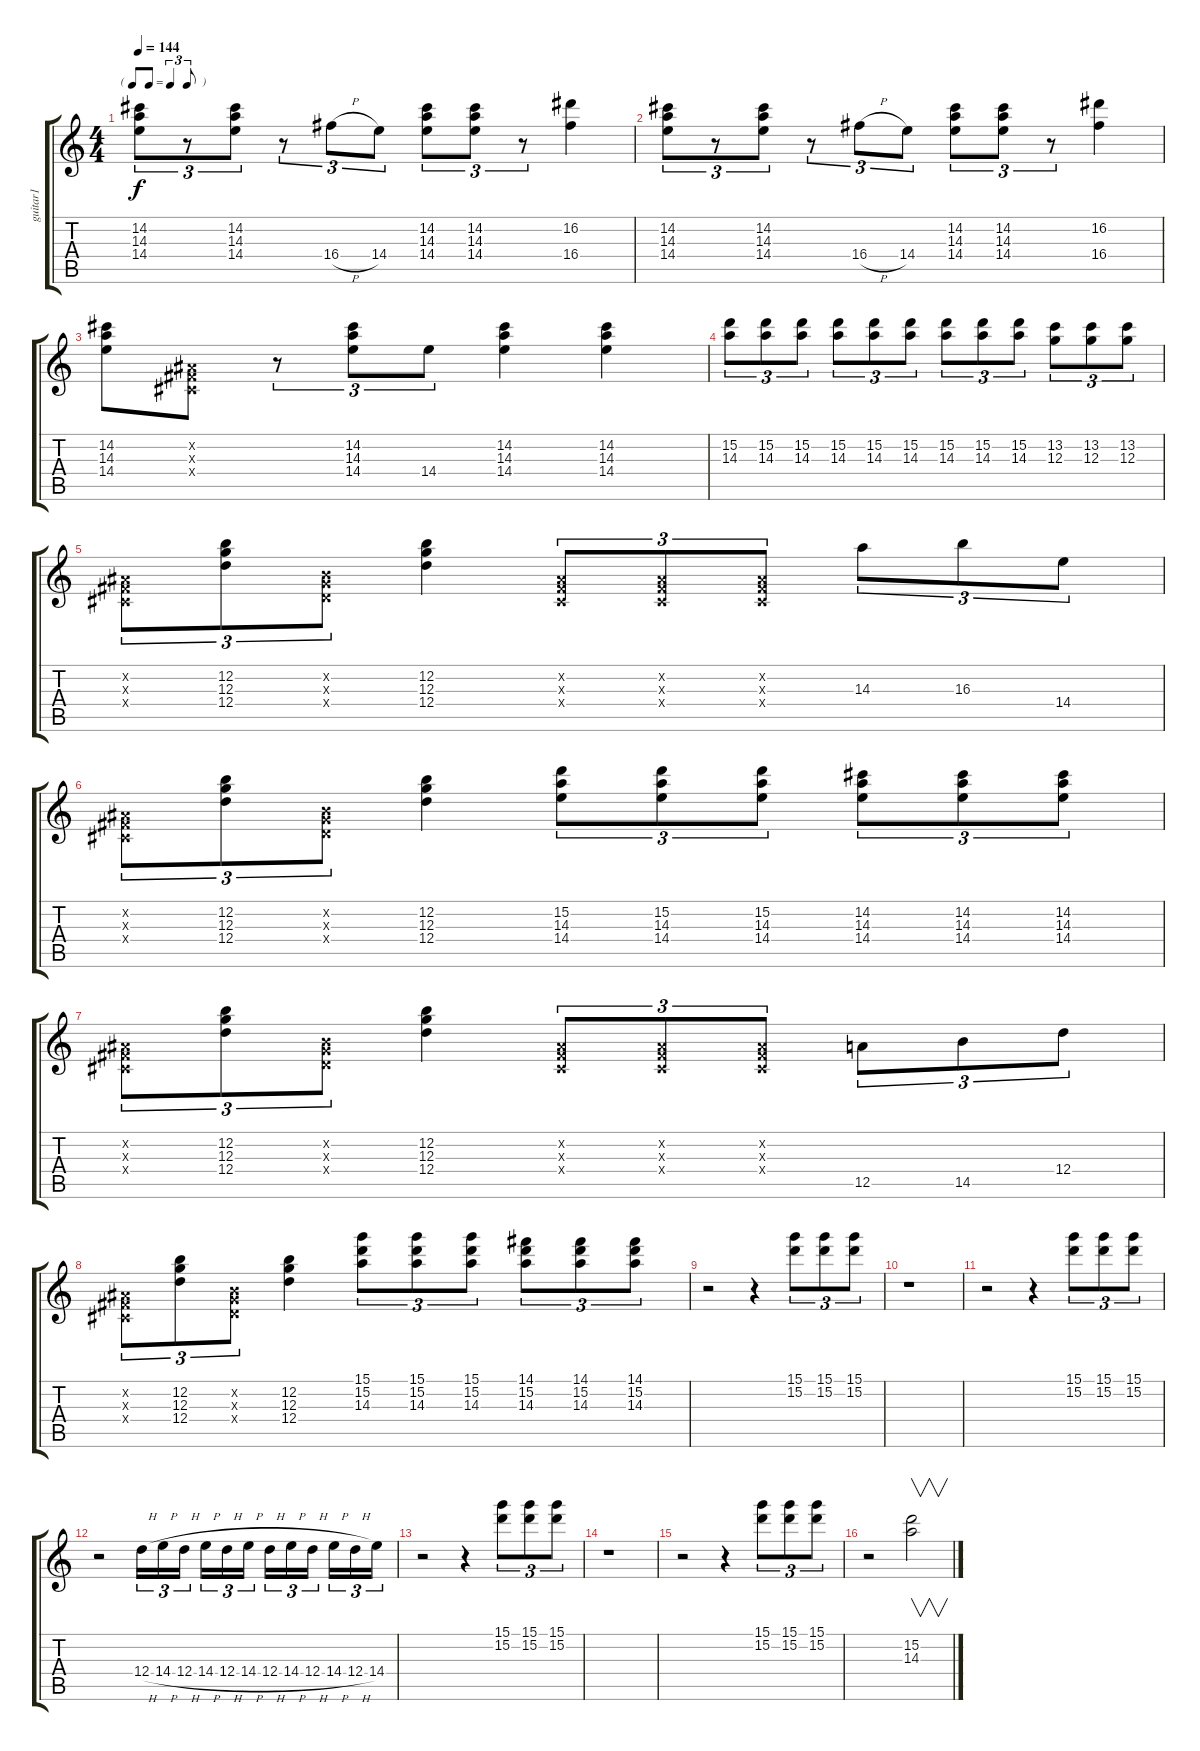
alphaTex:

\track ("guitar1" "guitar1") {instrument overdrivenguitar}
\staff {score tabs}
\tuning (E4 B3 G3 D3 A2 E2) {hide}
\ts (4 4)
\tf triplet8th
\tempo 144
\clef g2
\ks c
(14.2 14.3 14.4).8{tu (3 2) dy f} r.8{tu (3 2)} (14.2 14.3 14.4).8{tu (3 2)} r.8{tu (3 2)} 16.4{h}.8{tu (3 2)} 14.4.8{tu (3 2)} (14.2 14.3 14.4).8{tu (3 2)} (14.2 14.3 14.4).8{tu (3 2)} r.8{tu (3 2)} (16.2 16.4).4 |
(14.2 14.3 14.4).8{tu (3 2)} r.8{tu (3 2)} (14.2 14.3 14.4).8{tu (3 2)} r.8{tu (3 2)} 16.4{h}.8{tu (3 2)} 14.4.8{tu (3 2)} (14.2 14.3 14.4).8{tu (3 2)} (14.2 14.3 14.4).8{tu (3 2)} r.8{tu (3 2)} (16.2 16.4).4 |
(14.2 14.3 14.4).8 (-1.2{x} -1.3{x} -1.4{x}).8 r.8{tu (3 2)} (14.2 14.3 14.4).8{tu (3 2)} 14.4.8{tu (3 2)} (14.2 14.3 14.4).4 (14.2 14.3 14.4).4 |
(15.2 14.3).8{tu (3 2)} (15.2 14.3).8{tu (3 2)} (15.2 14.3).8{tu (3 2)} (15.2 14.3).8{tu (3 2)} (15.2 14.3).8{tu (3 2)} (15.2 14.3).8{tu (3 2)} (15.2 14.3).8{tu (3 2)} (15.2 14.3).8{tu (3 2)} (15.2 14.3).8{tu (3 2)} (13.2 12.3).8{tu (3 2)} (13.2 12.3).8{tu (3 2)} (13.2 12.3).8{tu (3 2)} |
(-1.2{x} -1.3{x} -1.4{x}).8{tu (3 2)} (12.2 12.3 12.4).8{tu (3 2)} (0.2{x} 0.3{x} 0.4{x}).8{tu (3 2)} (12.2 12.3 12.4).4 (-1.2{x} -1.3{x} -1.4{x}).8{tu (3 2)} (-1.2{x} -1.3{x} -1.4{x}).8{tu (3 2)} (-1.2{x} -1.3{x} -1.4{x}).8{tu (3 2)} 14.3.8{tu (3 2)} 16.3.8{tu (3 2)} 14.4.8{tu (3 2)} |
(-1.2{x} -1.3{x} -1.4{x}).8{tu (3 2)} (12.2 12.3 12.4).8{tu (3 2)} (0.2{x} 0.3{x} 0.4{x}).8{tu (3 2)} (12.2 12.3 12.4).4 (15.2 14.3 14.4).8{tu (3 2)} (15.2 14.3 14.4).8{tu (3 2)} (15.2 14.3 14.4).8{tu (3 2)} (14.2 14.3 14.4).8{tu (3 2)} (14.2 14.3 14.4).8{tu (3 2)} (14.2 14.3 14.4).8{tu (3 2)} |
(-1.2{x} -1.3{x} -1.4{x}).8{tu (3 2)} (12.2 12.3 12.4).8{tu (3 2)} (0.2{x} 0.3{x} 0.4{x}).8{tu (3 2)} (12.2 12.3 12.4).4 (-1.2{x} -1.3{x} -1.4{x}).8{tu (3 2)} (-1.2{x} -1.3{x} -1.4{x}).8{tu (3 2)} (-1.2{x} -1.3{x} -1.4{x}).8{tu (3 2)} 12.5.8{tu (3 2)} 14.5.8{tu (3 2)} 12.4.8{tu (3 2)} |
(-1.2{x} -1.3{x} -1.4{x}).8{tu (3 2)} (12.2 12.3 12.4).8{tu (3 2)} (0.2{x} 0.3{x} 0.4{x}).8{tu (3 2)} (12.2 12.3 12.4).4 (15.1 15.2 14.3).8{tu (3 2)} (15.1 15.2 14.3).8{tu (3 2)} (15.1 15.2 14.3).8{tu (3 2)} (14.1 15.2 14.3).8{tu (3 2)} (14.1 15.2 14.3).8{tu (3 2)} (14.1 15.2 14.3).8{tu (3 2)} |
r.2 r.4 (15.1 15.2).8{tu (3 2)} (15.1 15.2).8{tu (3 2)} (15.1 15.2).8{tu (3 2)} |
r.1 |
r.2 r.4 (15.1 15.2).8{tu (3 2)} (15.1 15.2).8{tu (3 2)} (15.1 15.2).8{tu (3 2)} |
r.2 12.4{h}.16{tu (3 2)} 14.4{h}.16{tu (3 2)} 12.4{h}.16{tu (3 2)} 14.4{h}.16{tu (3 2)} 12.4{h}.16{tu (3 2)} 14.4{h}.16{tu (3 2)} 12.4{h}.16{tu (3 2)} 14.4{h}.16{tu (3 2)} 12.4{h}.16{tu (3 2)} 14.4{h}.16{tu (3 2)} 12.4{h}.16{tu (3 2)} 14.4.16{tu (3 2)} |
r.2 r.4 (15.1 15.2).8{tu (3 2)} (15.1 15.2).8{tu (3 2)} (15.1 15.2).8{tu (3 2)} |
r.1 |
r.2 r.4 (15.1 15.2).8{tu (3 2)} (15.1 15.2).8{tu (3 2)} (15.1 15.2).8{tu (3 2)} |
r.2 (15.2 14.3).2{v}
